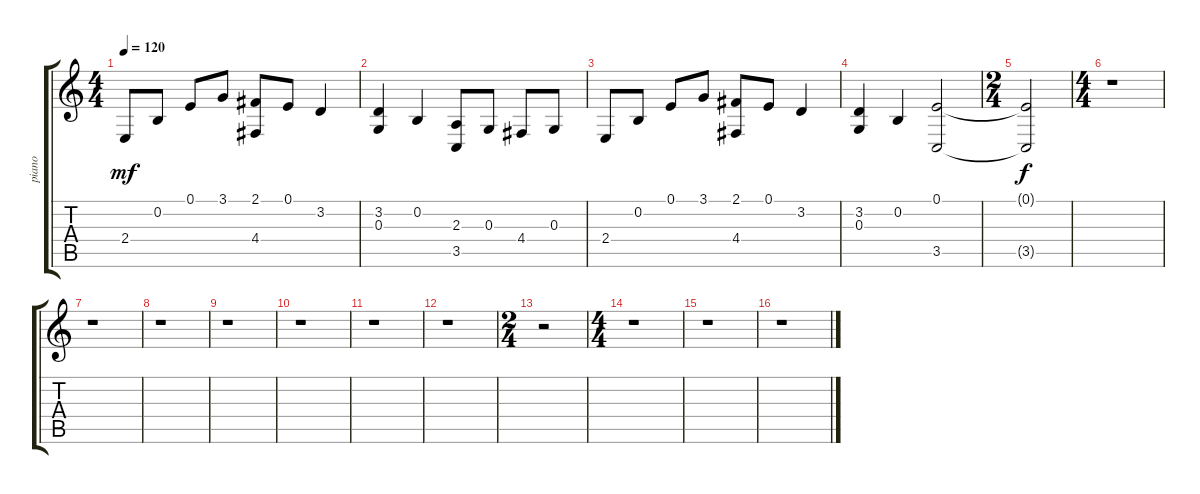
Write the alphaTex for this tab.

\track ("piano" "piano") {instrument acousticgrandpiano}
\staff {score tabs}
\tuning (E4 B3 G3 D3 A2 E2) {hide}
\ts (4 4)
\tempo 120
\clef g2
\ks c
2.4.8{dy mf instrument acousticgrandpiano} 0.2.8 0.1.8 3.1.8 (2.1 4.4).8 0.1.8 3.2.4 |
(3.2 0.3).4 0.2.4 (2.3 3.5).8 0.3.8 4.4.8 0.3.8 |
2.4.8 0.2.8 0.1.8 3.1.8 (2.1 4.4).8 0.1.8 3.2.4 |
(3.2 0.3).4 0.2.4 (0.1 3.5).2 |
\ts (2 4)
(0.1{t} 3.5{t}).2{dy f} |
\ts (4 4)
r.1 |
r.1 |
r.1 |
r.1 |
r.1 |
r.1 |
r.1 |
\ts (2 4)
r.2 |
\ts (4 4)
r.1 |
r.1 |
r.1
